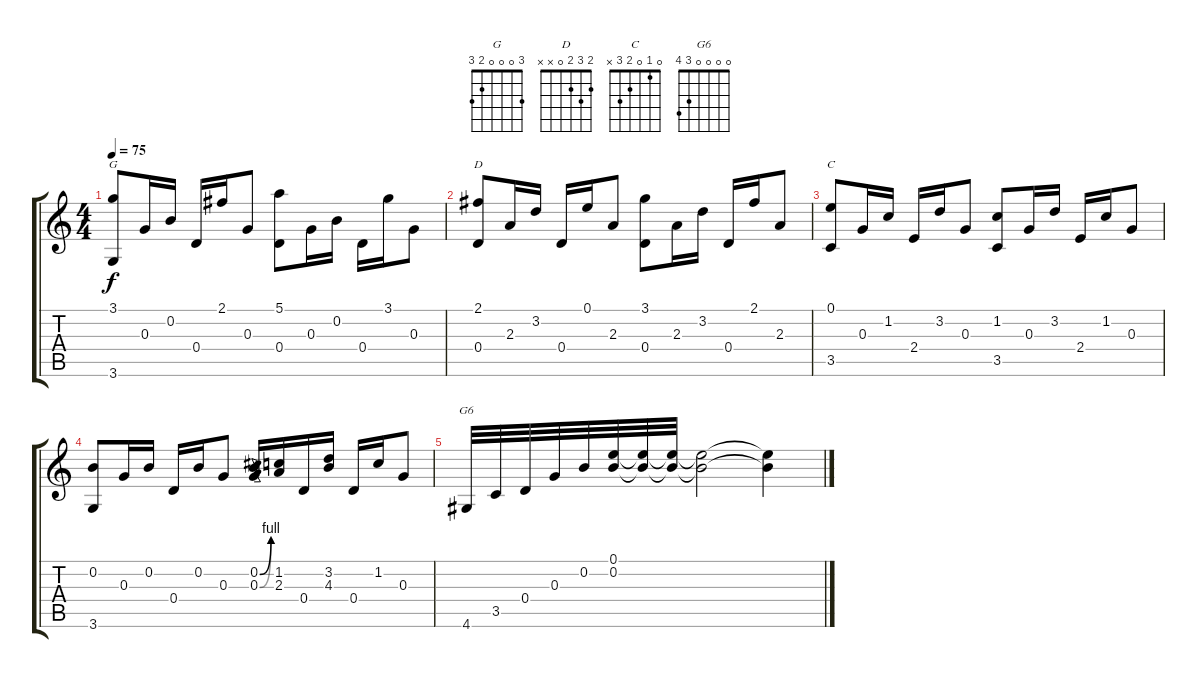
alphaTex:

\track "" {instrument electricguitarmuted}
\staff {score tabs}
\tuning (E4 B3 G3 D3 A2 E2) {hide}
\chord ("G" 3 0 0 0 2 3)
\chord ("D" 2 3 2 0 x x)
\chord ("C" 0 1 0 2 3 x)
\chord ("G6" 0 0 0 0 3 4)
\ts (4 4)
\tempo 75
\clef g2
\ks c
(3.1 3.6).8{ch "G" dy f} 0.3.16 0.2.16 0.4.16 2.1.16 0.3.8 (5.1 0.4).8 0.3.16 0.2.16 0.4.16 3.1.16 0.3.8 |
(2.1 0.4).8{ch "D"} 2.3.16 3.2.16 0.4.16 0.1.16 2.3.8 (3.1 0.4).8 2.3.16 3.2.16 0.4.16 2.1.16 2.3.8 |
(0.1 3.5).8{ch "C"} 0.3.16 1.2.16 2.4.16 3.2.16 0.3.8 (1.2 3.5).8 0.3.16 3.2.16 2.4.16 1.2.16 0.3.8 |
(0.2 3.6).8 0.3.16 0.2.16 0.4.16 0.2.16 0.3.8 (0.2{be (bend 0 0 60 4)} 0.3{be (bend 0 0 60 4)}).16 (1.2 2.3).16 0.4.16 (3.2 4.3).16 0.4.16 1.2.16 0.3.8 |
4.6.32{ch "G6"} 3.5.32 0.4.32 0.3.32 0.2.32 (0.1 0.2).32 (0.1{t} 0.2{t}).32 (0.1{t} 0.2{t}).32 (0.1{t} 0.2{t}).2 (0.1{t} 0.2{t}).4
